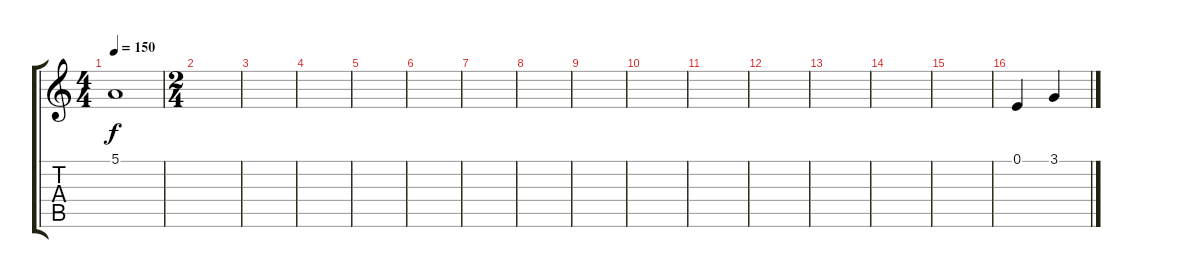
\track "" {instrument altosax}
\staff {score tabs}
\tuning (E4 B3 G3 D3 A2 E2) {hide}
\ts (4 4)
\tempo 150
\clef g2
\ks c
5.1{t}.1{dy f} |
\ts (2 4)
|
|
|
|
|
|
|
|
|
|
|
|
|
|
0.1.4{txt ""} 3.1.4
